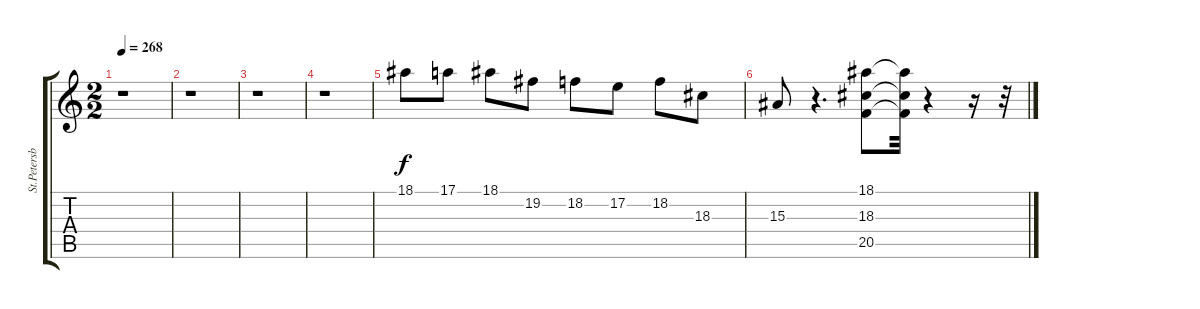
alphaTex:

\track ("St.Petersburg" "St.Petersb") {instrument piccolo}
\staff {score tabs}
\tuning (E4 B3 G3 D3 A2 E2) {hide}
\ts (2 2)
\tempo 268
\clef g2
\ks c
r.1{dy f} |
r.1 |
r.1 |
r.1 |
18.1.8 17.1.8 18.1.8 19.2.8 18.2.8 17.2.8 18.2.8 18.3.8 |
15.3.8 r.4{d} (18.1 18.3 20.5).8 (18.1{t} 18.3{t} 20.5{t}).32 r.4 r.16 r.32
